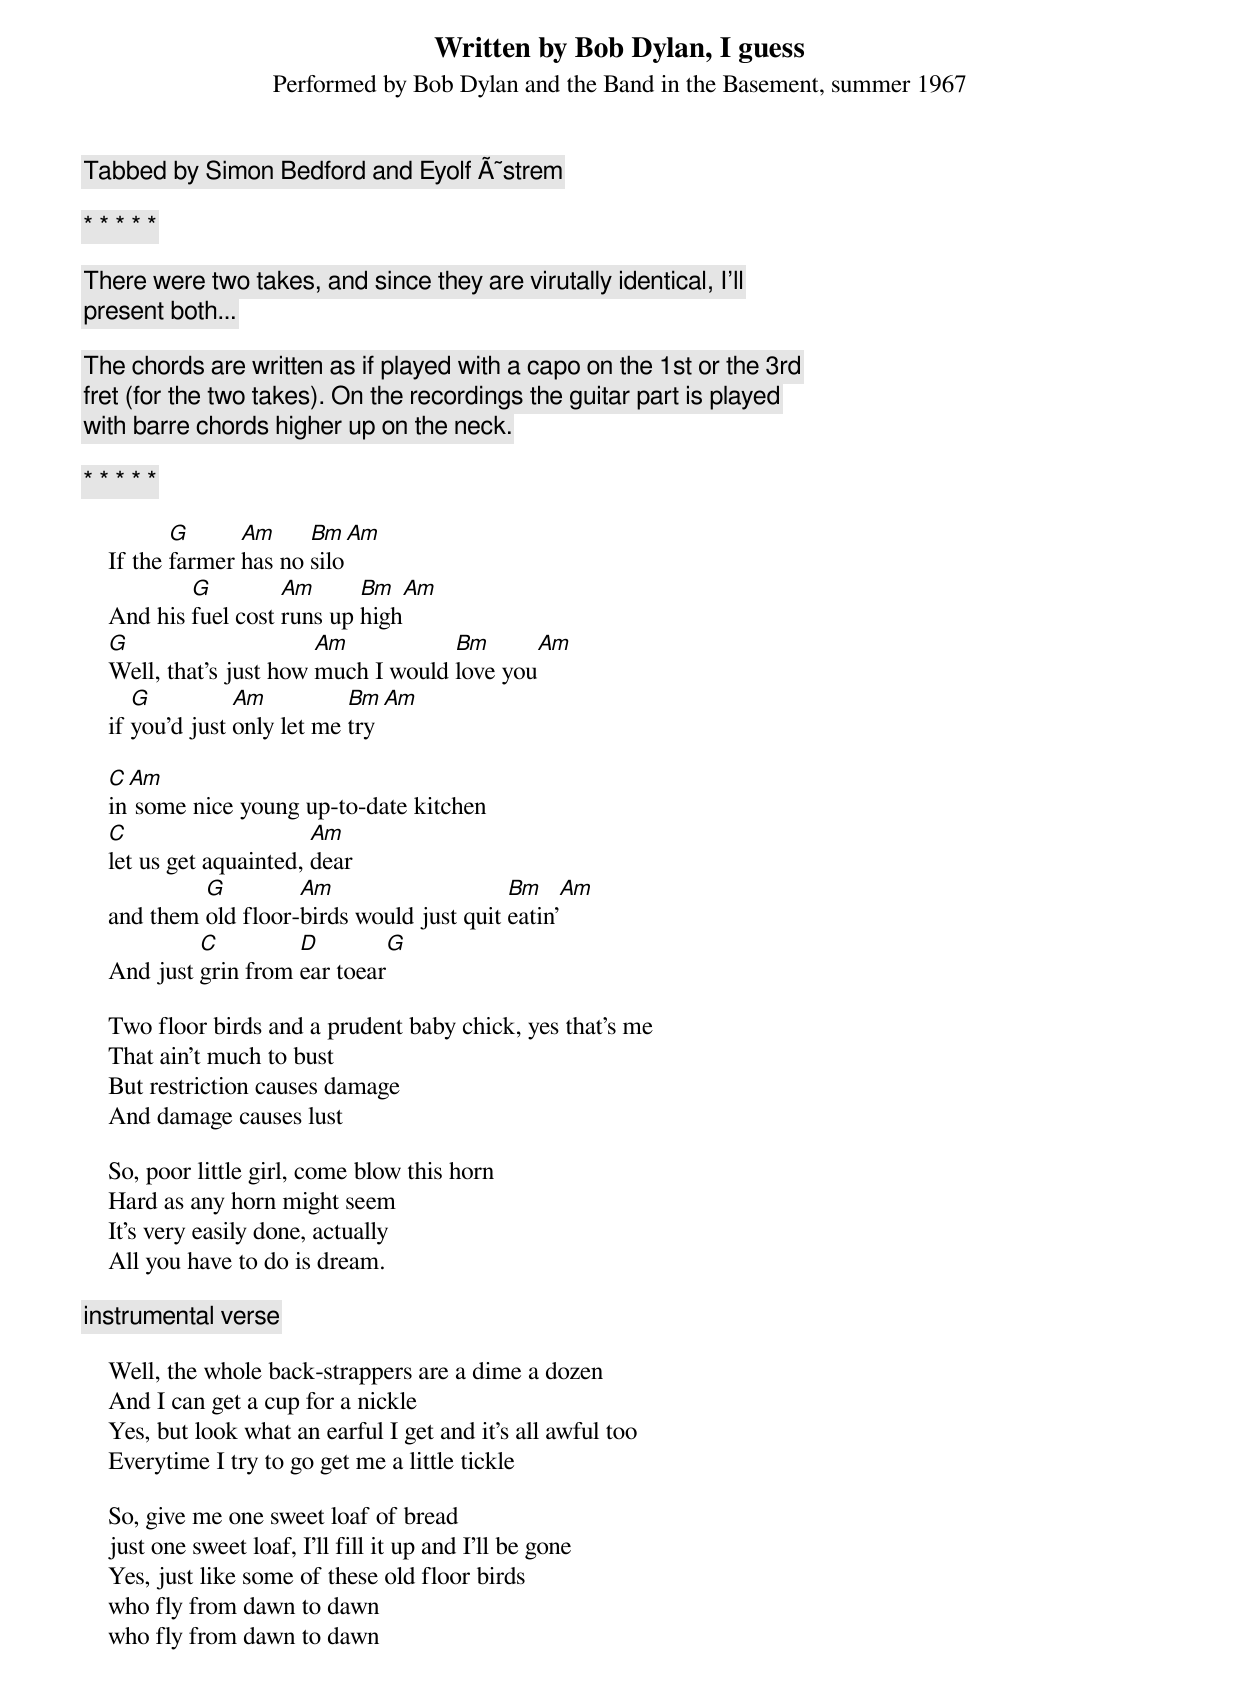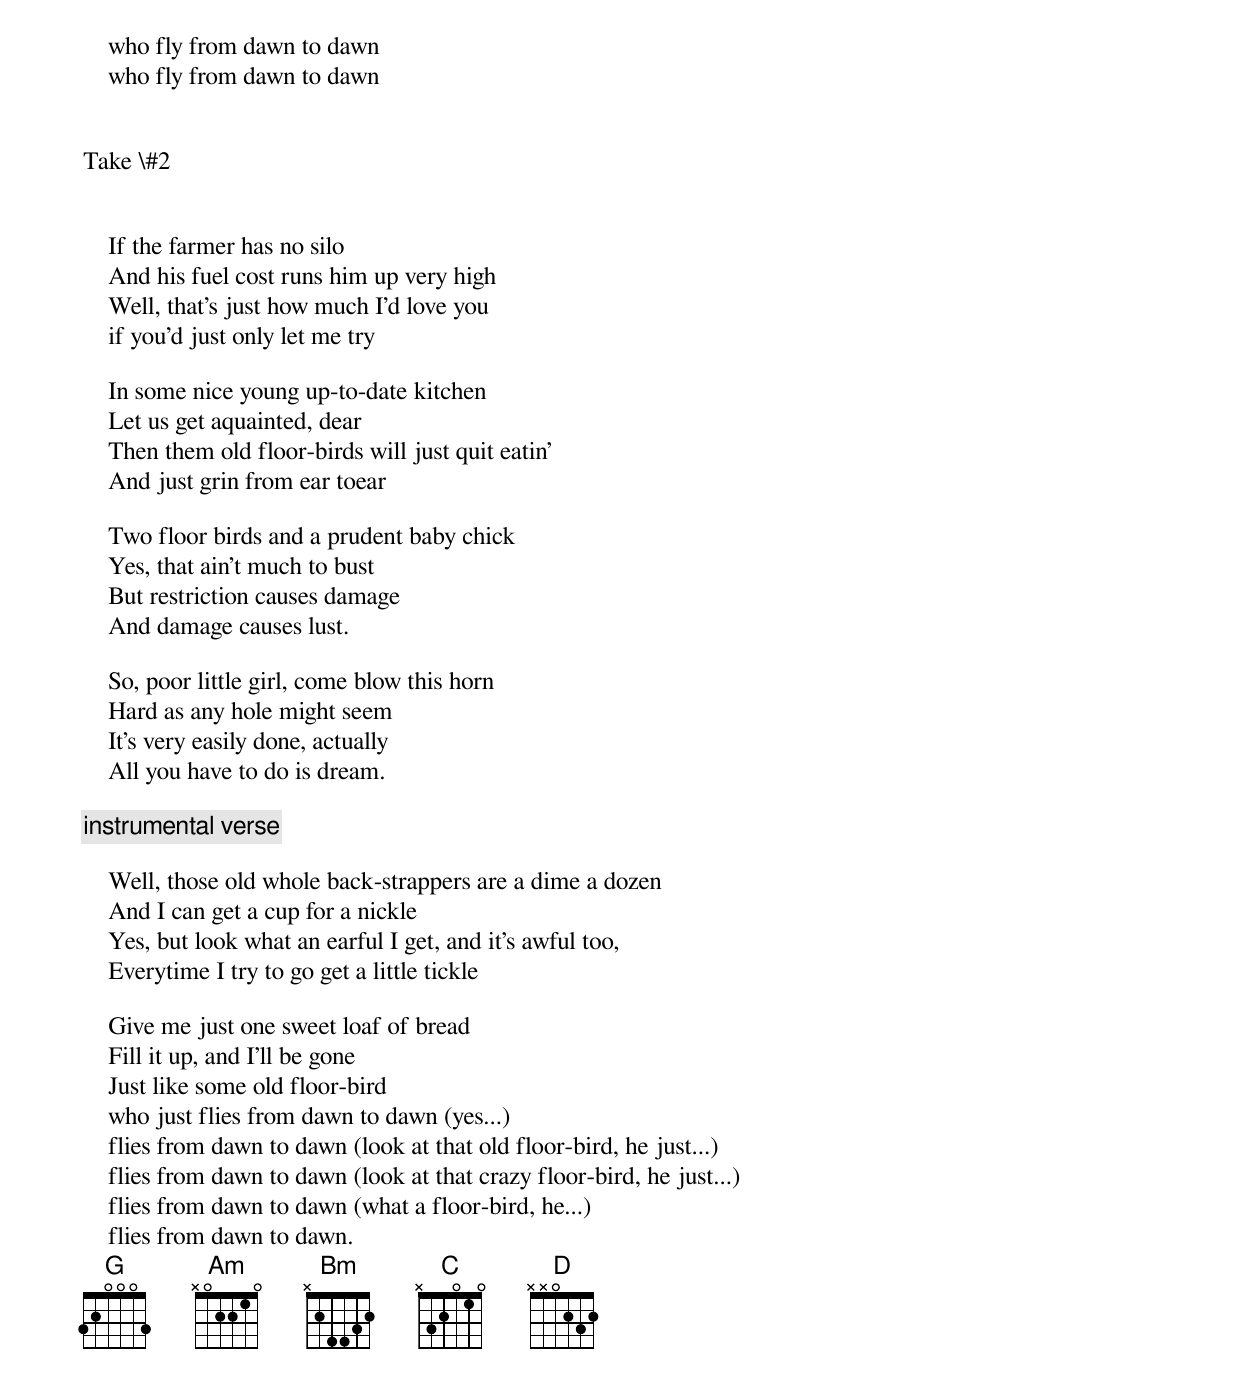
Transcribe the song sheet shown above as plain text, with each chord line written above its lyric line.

Written by Bob Dylan, I guess
Performed by Bob Dylan and the Band in the Basement, summer 1967
Tabbed by Simon Bedford and Eyolf Ã˜strem

* * * * *

There were two takes, and since they are virutally identical, I'll
present both...

The chords are written as if played with a capo on the 1st or the 3rd
fret (for the two takes). On the recordings the guitar part is played
with barre chords higher up on the neck.

* * * * *

           G      Am     Bm    Am
    If the farmer has no silo
            G         Am      Bm    Am
    And his fuel cost runs up high
    G                     Am           Bm       Am
    Well, that's just how much I would love you
       G          Am          Bm    Am
    if you'd just only let me try

    C Am
    in some nice young up-to-date kitchen
    C                     Am
    let us get aquainted, dear
             G         Am                    Bm      Am
    and them old floor-birds would just quit eatin'
             C         D         G
    And just grin from ear toear

    Two floor birds and a prudent baby chick, yes that's me
    That ain't much to bust
    But restriction causes damage
    And damage causes lust

    So, poor little girl, come blow this horn
    Hard as any horn might seem
    It's very easily done, actually
    All you have to do is dream.

    [instrumental verse]

    Well, the whole back-strappers are a dime a dozen
    And I can get a cup for a nickle
    Yes, but look what an earful I get and it's all awful too
    Everytime I try to go get me a little tickle

    So, give me one sweet loaf of bread
    just one sweet loaf, I'll fill it up and I'll be gone
    Yes, just like some of these old floor birds
    who fly from dawn to dawn
    who fly from dawn to dawn
    who fly from dawn to dawn
    who fly from dawn to dawn

<h2 class="songversion">
Take \#2

</h2>
    If the farmer has no silo
    And his fuel cost runs him up very high
    Well, that's just how much I'd love you
    if you'd just only let me try

    In some nice young up-to-date kitchen
    Let us get aquainted, dear
    Then them old floor-birds will just quit eatin'
    And just grin from ear toear

    Two floor birds and a prudent baby chick
    Yes, that ain't much to bust
    But restriction causes damage
    And damage causes lust.

    So, poor little girl, come blow this horn
    Hard as any hole might seem
    It's very easily done, actually
    All you have to do is dream.

    [instrumental verse]

    Well, those old whole back-strappers are a dime a dozen
    And I can get a cup for a nickle
    Yes, but look what an earful I get, and it's awful too,
    Everytime I try to go get a little tickle

    Give me just one sweet loaf of bread
    Fill it up, and I'll be gone
    Just like some old floor-bird
    who just flies from dawn to dawn (yes...)
    flies from dawn to dawn (look at that old floor-bird, he just...)
    flies from dawn to dawn (look at that crazy floor-bird, he just...)
    flies from dawn to dawn (what a floor-bird, he...)
    flies from dawn to dawn.
